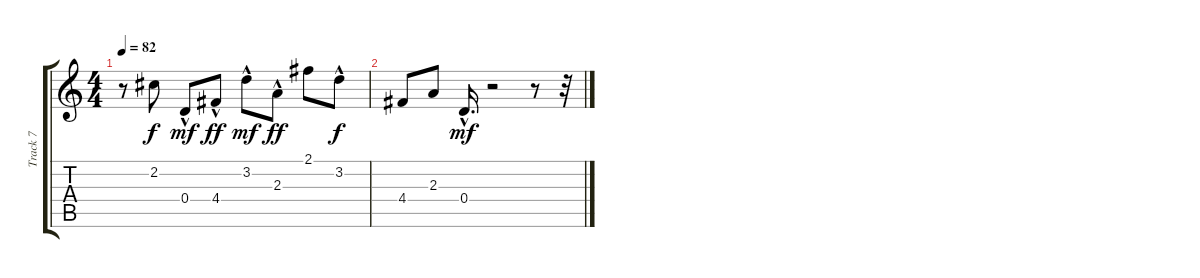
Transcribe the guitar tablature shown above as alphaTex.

\track ("Track 7" "Track 7") {instrument acousticguitarsteel}
\staff {score tabs}
\tuning (E4 B3 G3 D3 A2 E2) {hide}
\ts (4 4)
\tempo 82
\clef g2
\ks c
r.8{dy ff} 2.2.8{dy f} 0.4{hac}.8{dy mf} 4.4{hac}.8{dy ff} 3.2{hac}.8{dy mf} 2.3{hac}.8{dy ff} 2.1.8 3.2{hac}.8{dy f} |
4.4.8 2.3.8 0.4{hac}.16{d dy mf} r.2 r.8 r.32
